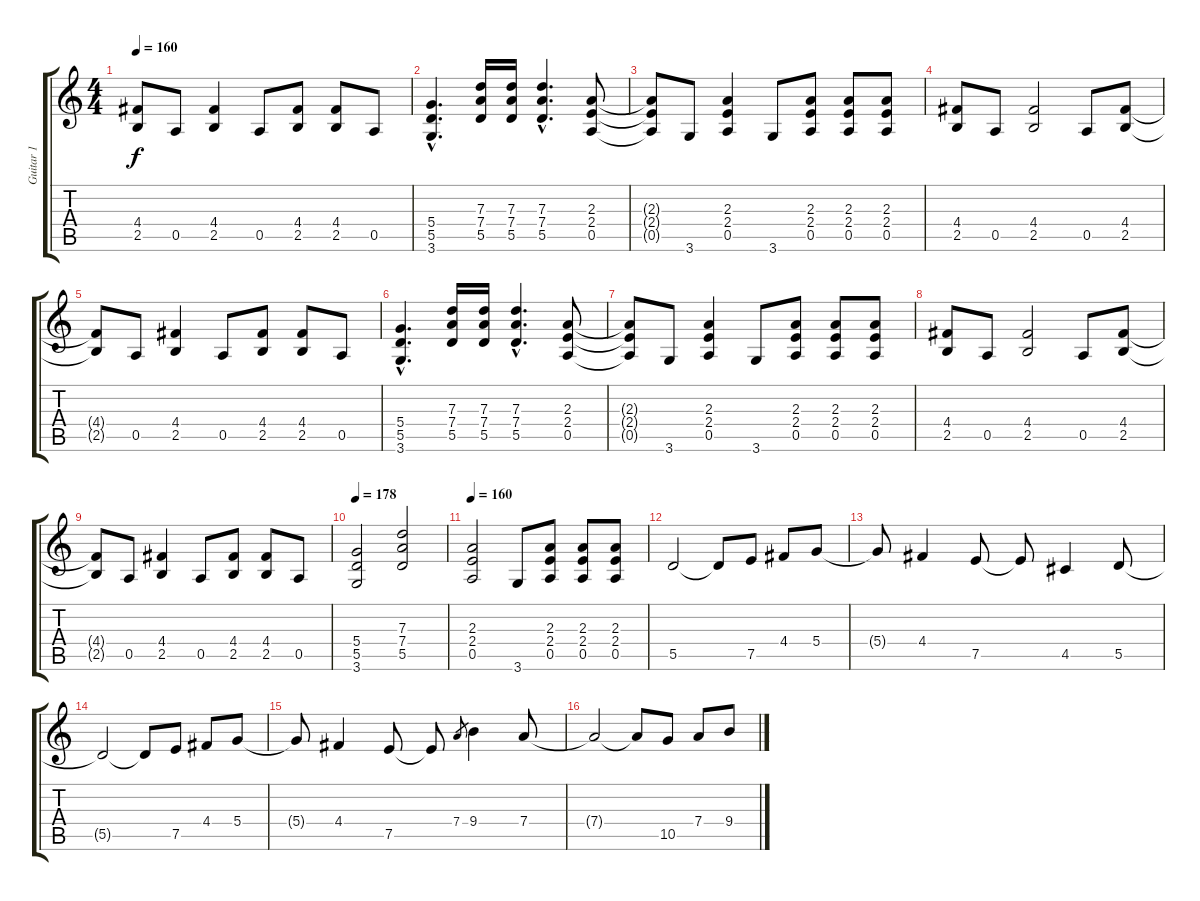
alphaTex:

\track ("Guitar 1" "Guitar 1") {instrument distortionguitar}
\staff {score tabs}
\tuning (E4 B3 G3 D3 A2 E2) {hide}
\ts (4 4)
\tempo 160
\clef g2
\ks c
(4.4{t} 2.5{t}).8{dy f} 0.5.8 (4.4 2.5).4 0.5.8 (4.4 2.5).8 (4.4 2.5).8 0.5.8 |
(5.4{hac} 5.5{hac} 3.6{hac}).4{d} (7.3 7.4 5.5).16 (7.3 7.4 5.5).16 (7.3{hac} 7.4{hac} 5.5{hac}).4{d} (2.3 2.4 0.5).8 |
(2.3{t} 2.4{t} 0.5{t}).8 3.6.8 (2.3 2.4 0.5).4 3.6.8 (2.3 2.4 0.5).8 (2.3 2.4 0.5).8 (2.3 2.4 0.5).8 |
(4.4 2.5).8 0.5.8 (4.4 2.5).2 0.5.8 (4.4 2.5).8 |
(4.4{t} 2.5{t}).8 0.5.8 (4.4 2.5).4 0.5.8 (4.4 2.5).8 (4.4 2.5).8 0.5.8 |
(5.4{hac} 5.5{hac} 3.6{hac}).4{d} (7.3 7.4 5.5).16 (7.3 7.4 5.5).16 (7.3{hac} 7.4{hac} 5.5{hac}).4{d} (2.3 2.4 0.5).8 |
(2.3{t} 2.4{t} 0.5{t}).8 3.6.8 (2.3 2.4 0.5).4 3.6.8 (2.3 2.4 0.5).8 (2.3 2.4 0.5).8 (2.3 2.4 0.5).8 |
(4.4 2.5).8 0.5.8 (4.4 2.5).2 0.5.8 (4.4 2.5).8 |
(4.4{t} 2.5{t}).8 0.5.8 (4.4 2.5).4 0.5.8 (4.4 2.5).8 (4.4 2.5).8 0.5.8 |
\tempo 178
(5.4 5.5 3.6).2 (7.3 7.4 5.5).2 |
\tempo 160
(2.3 2.4 0.5).2 3.6.8 (2.3 2.4 0.5).8 (2.3 2.4 0.5).8 (2.3 2.4 0.5).8 |
5.5.2{volume 15} 5.5{t}.8 7.5.8 4.4.8 5.4.8 |
5.4{t}.8 4.4.4 7.5.8 7.5{t}.8 4.5.4 5.5.8 |
5.5{t}.2 5.5{t}.8 7.5.8 4.4.8 5.4.8 |
5.4{t}.8 4.4.4 7.5.8 7.5{t}.8 7.4.8{gr} 9.4.4 7.4.8 |
7.4{t}.2 7.4{t}.8 10.5.8 7.4.8 9.4.8
